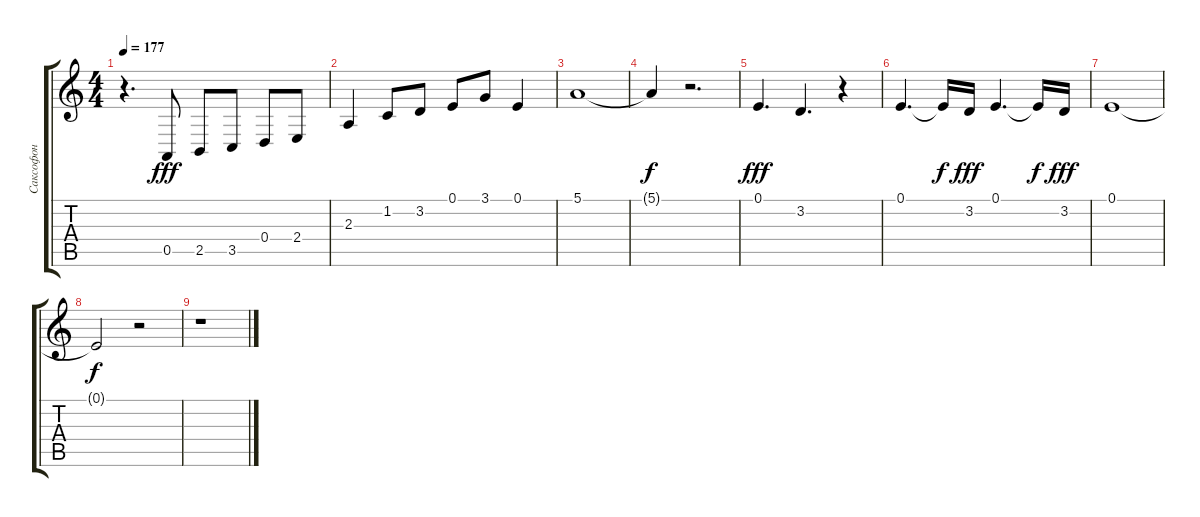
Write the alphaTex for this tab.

\track ("Саксофон" "Саксофон") {instrument altosax}
\staff {score tabs}
\tuning (E4 B3 G3 D3 A2 E2) {hide}
\ts (4 4)
\tempo 177
\clef g2
\ks c
r.4{d dy fff} 0.5.8 2.5.8 3.5.8 0.4.8 2.4.8 |
2.3.4 1.2.8 3.2.8 0.1.8 3.1.8 0.1.4 |
5.1.1 |
5.1{t}.4{dy f} r.2{d} |
0.1.4{d dy fff} 3.2.4{d} r.4 |
0.1.4{d} 0.1{t}.16{dy f} 3.2.16{dy fff} 0.1.4{d} 0.1{t}.16{dy f} 3.2.16{dy fff} |
0.1.1 |
0.1{t}.2{dy f} r.2 |
r.1
